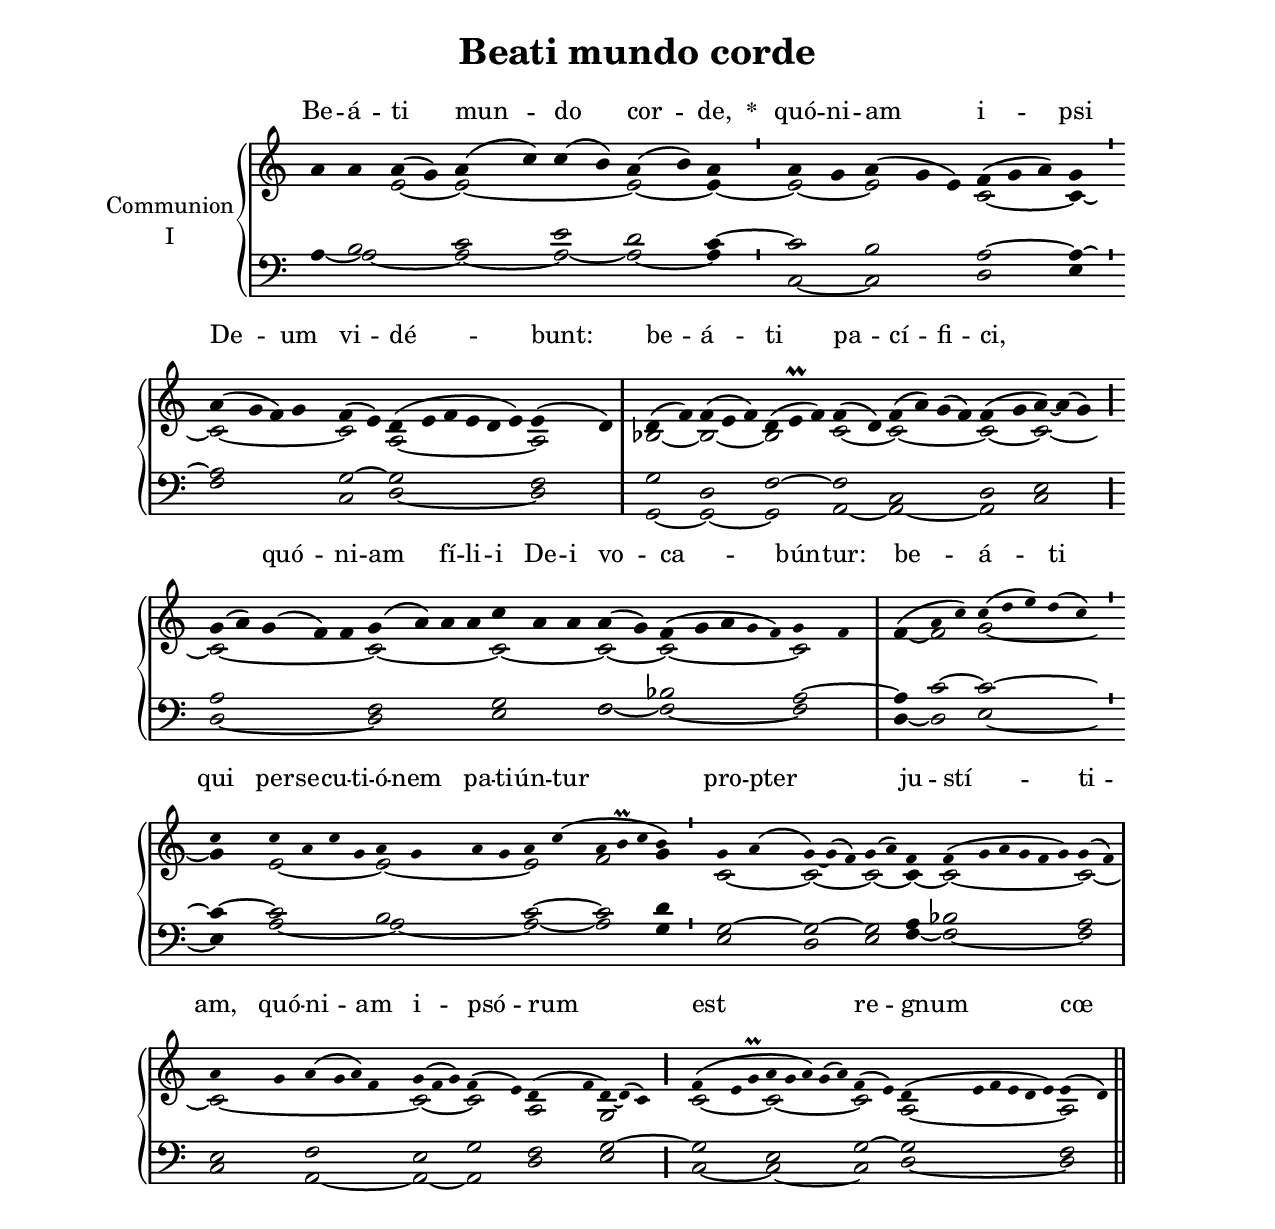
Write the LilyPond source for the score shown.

\version "2.18"
\include "gregorian.ly"
\include "noh2.ily"


%Page reference: page iii.431
%(volume.page)

global = {
 \key d \dorian
 \cadenzaOn 
}

\header {
  title = \markup \center-column {"Beati mundo corde" \vspace #1 }
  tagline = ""
  composer = ""
}

\paper {
 #(include-special-characters)
  oddHeaderMarkup = \markup \fill-line {
    \line {}
    \center-column {
      \on-the-fly #first-page     " "
      \on-the-fly #not-first-page "Beati mundo corde"
    }
    \line { \on-the-fly #print-page-number-check-first \fromproperty #'page:page-number-string }
  }
  evenHeaderMarkup = \markup \fill-line {
    \line { \on-the-fly #print-page-number-check-first \fromproperty #'page:page-number-string }
    \center-column { "Beati mundo corde" }
    \line {}
  }
}

chantText = \lyricmode {
Be -- á -- ti mun -- do cor -- de, 
\set stanza = " * " quó -- ni -- am i -- psi De -- um vi -- dé -- bunt: 
be -- á -- ti pa -- cí -- fi -- ci, _ 
quó -- ni -- am fí -- li -- i De -- i vo -- ca -- bún -- tur: 
be -- á -- ti qui per -- se -- cu -- ti -- ó -- nem pa -- ti -- ún -- tur pro -- pter _ ju -- stí -- ti -- am, 
quó -- ni -- am i -- psó -- rum est _ 
re -- gnum cœ -- ló -- rum. }

chantMusic = {
\tieDown   a'4 a'4 a'4 ( g'4) a'4 ( c''4) c''4 ( b'4) a'4 ( b'4) a'4 \divisioMinima
 a'4 g'4 a'4 ( g'4 e'4) f'4 ( g'4 a'4) g'4 \divisioMinima
 a'4 ( g'4 f'4) g'4 f'4 ( e'4) d'4 ( e'4 f'4 e'4 d'4 e'4) e'4 ( d'4) \divisioMaxima
 d'4 ( f'4) f'4 ( e'4 f'4) d'4 ( e'\prall f'4) f'4 ( d'4) f'4 ( a'4) g'4 ( f'4) f'4 ( g'4 a'4) ~ a'4 ( g'4) \divisioMaior
 g'4 ( a'4) g'4 ( f'4) f'4 g'4 ( a'4) a'4 a'4 c''4 a'4 a'4 a'4 ( g'4) f'4 ( g'4 a'4 \tiny g' f' 4) g'4 f'4 \divisioMaxima
 f'4 ( a'4 c''4) c''4 ( d''4 e''4) d''4 ( c''4) \divisioMinima
 c''4 c''4 a'4 c''4 g'4 a'4 g'4 a'4 g'4 a'4 c''4 ( a'4 b'\prall c''4 b'4) \divisioMinima
 g'4 a'4 ( g'4) ~ g'4 ( f'4) g'4 ( a'4) f'4 f'4 ( g'4 a'4 g'4 f'4 g'4) g'4 ( f'4) \divisioMaxima
 a'4 g'4 a'4 ( g'4 a'4) f'4 g'4 ( f'4 g'4) f'4 ( e'4) d'4 ( f'4 d'4) ~ d'4 ( c'4) \divisioMaior
 f'4 ( e'4 g'\prall a'4 g'4 a'4) g'4 ( a'4) f'4 ( e'4) d'4 ( e'4 f'4 e'4 d'4 e'4) e'4 ( d'4) \finalis

}

altoMusic = {
r2 e'2 ~ e'2*4/2 ~ e'2 ~ e'4 ~ \divisioMinima
e'2 ~ e'2*3/2 c'2*3/2 ~ c'4 ~ \divisioMinima
c'2*4/2 ~ c'2 a2*6/2 ~ a2 \divisioMaxima
bes2 ~ bes2*3/2 ~ bes2*3/2 c'2 ~ c'2*4/2 ~ c'2 ~ c'2*3/2 ~ \divisioMaior
c'2*5/2 ~ c'2*4/2 ~ c'2*3/2 ~ c'2 ~ c'2*5/2 ~ c'2 \divisioMaxima
f'4 ~ f'2 g'2*5/2 ~ \divisioMinima
g'4 e'2*4/2 ~ e'2*4/2 ~ e'2 f'2*3/2 g'4 \divisioMinima
c'2 ~ c'2*3/2 ~ c'2 ~ c'4 ~ c'2*6/2 ~ c'2 ~ \divisioMaxima
c'2*6/2 ~ c'2*3/2 ~ c'2 a2 g2*3/2 \divisioMaior
c'2*3/2 ~ c'2*5/2 ~ c'2 a2*6/2 ~ a2 \finalis
}

tenorMusic = {
r4 b2*3/2 c'2 e'2 d'2 c'4 ~ \divisioMinima
c'2 b2*3/2 a2*3/2 ~ a4 ~ \divisioMinima
a2*4/2 g2 ~ g2*6/2 f2 \divisioMaxima
g2 d2*3/2 f2*3/2 ~ f2 c2*4/2 d2 e2*3/2 \divisioMaior
a2*5/2 f2*4/2 g2*3/2 f2 bes2*5/2 a2 ~ \divisioMaxima
a4 c'2 ~ c'2*5/2 ~ \divisioMinima
c'4 ~ c'2*4/2 b2*4/2 c'2 ~ c'2*3/2 d'4 \divisioMinima
g2 ~ g2*3/2 ~ g2 a4 bes2*6/2 a2 \divisioMaxima
e2 f2*4/2 e2*3/2 g2 f2 g2*3/2 ~ \divisioMaior
g2*3/2 e2*5/2 g2 ~ g2*6/2 f2 \finalis
}

bassMusic = {
a4 ~ a2*3/2 ~ a2 ~ a2 ~ a2 ~ a4 \divisioMinima
c2 ~ c2*3/2 d2*3/2 e4 \divisioMinima
f2*4/2 c2 d2*6/2 ~ d2 \divisioMaxima
g,2 ~ g,2*3/2 ~ g,2*3/2 a,2 ~ a,2*4/2 ~ a,2 c2*3/2 \divisioMaior
d2*5/2 ~ d2*4/2 e2*3/2 f2 ~ f2*5/2 ~ f2 \divisioMaxima
d4 ~ d2 e2*5/2 ~ \divisioMinima
e4 a2*4/2 ~ a2*4/2 ~ a2 ~ a2*3/2 g4 \divisioMinima
e2 d2*3/2 e2 f4 ~ f2*6/2 ~ f2 \divisioMaxima
c2 a,2*4/2 ~ a,2*3/2 ~ a,2 d2 e2*3/2 \divisioMaior
c2*3/2 ~ c2*5/2 ~ c2 d2*6/2 ~ d2 \finalis
}

voiceLines = {
\voiceLineStyle


}

\score{
  <<
    \new GrandStaff <<
      \set GrandStaff.autoBeaming = ##f
      \set GrandStaff.instrumentName = \markup \center-column {
        "Communion"
        "I"
      }
      \new Staff = up <<
        \new Voice = "chant" {
          \voiceOne \global \chantMusic
        }
        \new Voice {
          \voiceTwo \global \altoMusic
        }
      >>

      \new Staff = down <<
        \clef bass
        \new Voice {
          \voiceOne \global \tenorMusic
        }
        \new Voice {
          \voiceTwo \global \bassMusic
        }
	\new Voice {
        \voiceThree \global \voiceLines
        }
      >>
    >>
    \new Lyrics \lyricsto chant {
      \chantText
    }
  >>
  \layout{
  }
  \midi{
    \tempo 4 = 125
  }
}
